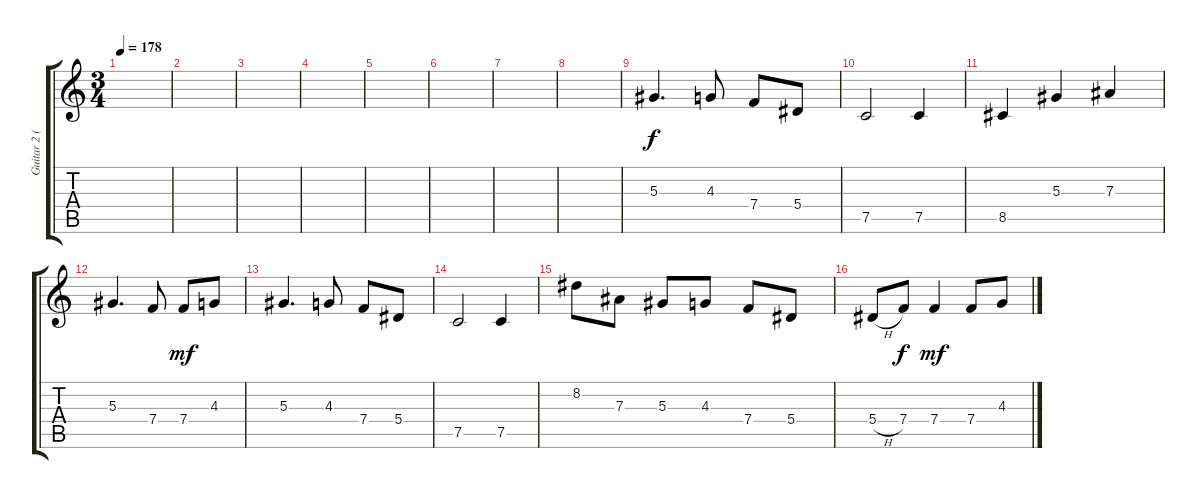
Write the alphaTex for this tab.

\track ("Guitar 2 (Lead)" "Guitar 2 (") {instrument distortionguitar}
\staff {score tabs}
\tuning (C4 G3 Eb3 Bb2 F2 C2) {hide}
\ts (3 4)
\tempo 178
\clef g2
\ks c
|
|
|
|
|
|
|
|
5.3.4{d} 4.3.8 7.4.8 5.4.8 |
7.5.2 7.5.4 |
8.5.4 5.3.4 7.3.4 |
5.3.4{d dy f} 7.4.8 7.4.8{dy mf} 4.3.8 |
5.3.4{d} 4.3.8 7.4.8 5.4.8 |
7.5.2 7.5.4 |
8.2.8 7.3.8 5.3.8 4.3.8 7.4.8 5.4.8 |
5.4{h}.8 7.4.8{dy f} 7.4.4{dy mf} 7.4.8 4.3.8
